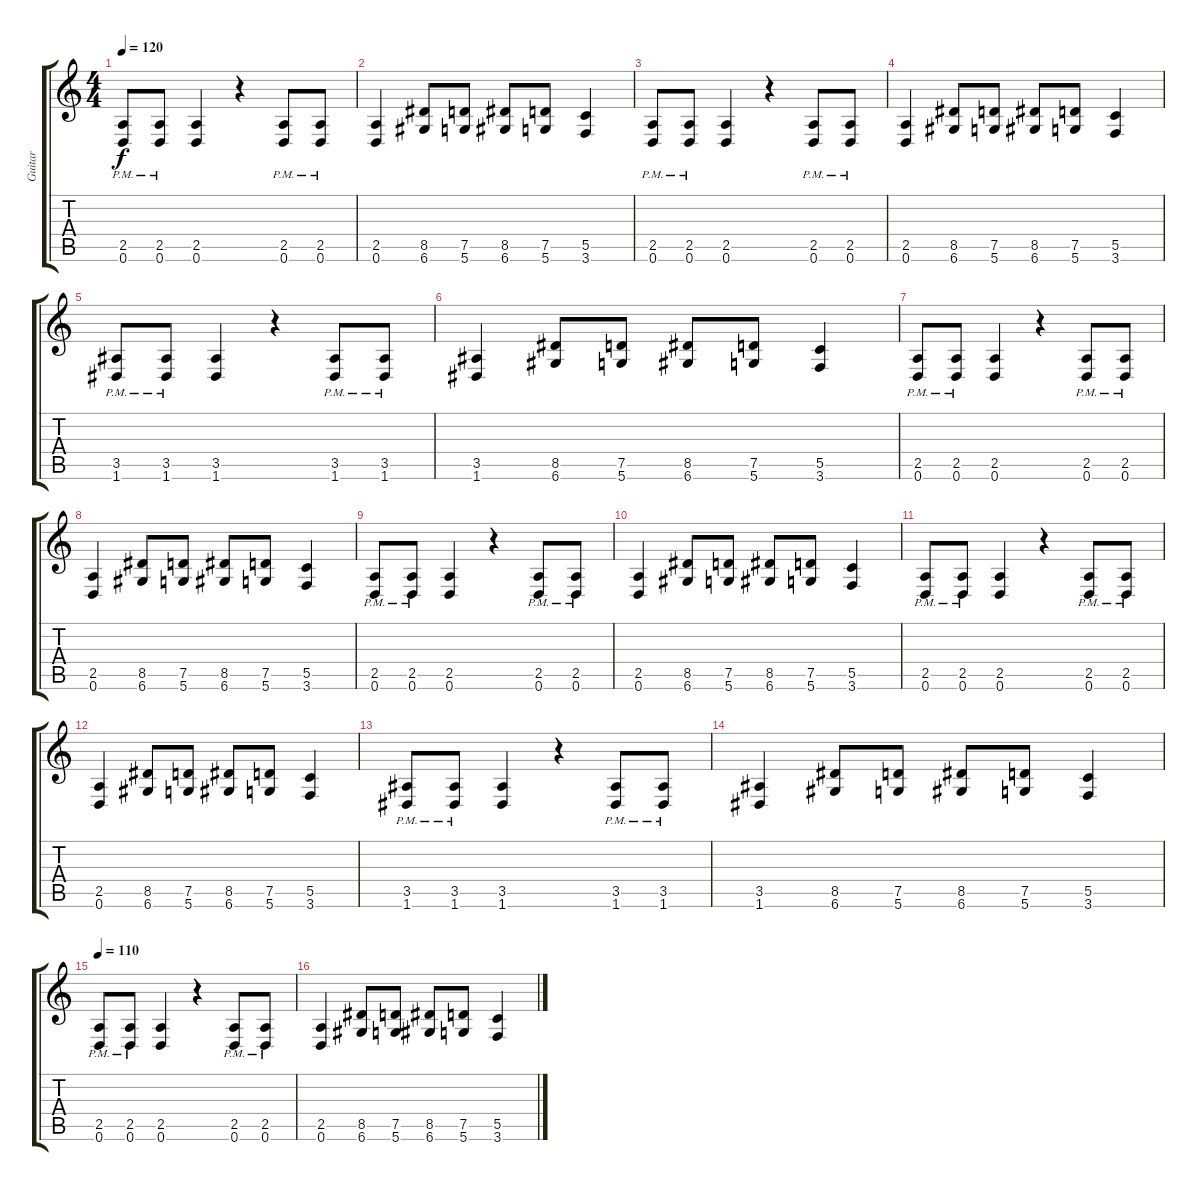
\track ("Guitar" "Guitar") {instrument distortionguitar}
\staff {score tabs}
\tuning (D4 A3 F3 C3 G2 D2) {hide}
\ts (4 4)
\tempo 120
\clef g2
\ks c
(2.5{pm} 0.6{pm}).8{dy f} (2.5{pm} 0.6{pm}).8 (2.5 0.6).4 r.4 (2.5{pm} 0.6{pm}).8 (2.5{pm} 0.6{pm}).8 |
(2.5 0.6).4 (8.5 6.6).8 (7.5 5.6).8 (8.5 6.6).8 (7.5 5.6).8 (5.5 3.6).4 |
(2.5{pm} 0.6{pm}).8 (2.5{pm} 0.6{pm}).8 (2.5 0.6).4 r.4 (2.5{pm} 0.6{pm}).8 (2.5{pm} 0.6{pm}).8 |
(2.5 0.6).4 (8.5 6.6).8 (7.5 5.6).8 (8.5 6.6).8 (7.5 5.6).8 (5.5 3.6).4 |
(3.5{pm} 1.6{pm}).8 (3.5{pm} 1.6{pm}).8 (3.5 1.6).4 r.4 (3.5{pm} 1.6{pm}).8 (3.5{pm} 1.6{pm}).8 |
(3.5 1.6).4 (8.5 6.6).8 (7.5 5.6).8 (8.5 6.6).8 (7.5 5.6).8 (5.5 3.6).4 |
(2.5{pm} 0.6{pm}).8 (2.5{pm} 0.6{pm}).8 (2.5 0.6).4 r.4 (2.5{pm} 0.6{pm}).8 (2.5{pm} 0.6{pm}).8 |
(2.5 0.6).4 (8.5 6.6).8 (7.5 5.6).8 (8.5 6.6).8 (7.5 5.6).8 (5.5 3.6).4 |
(2.5{pm} 0.6{pm}).8 (2.5{pm} 0.6{pm}).8 (2.5 0.6).4 r.4 (2.5{pm} 0.6{pm}).8 (2.5{pm} 0.6{pm}).8 |
(2.5 0.6).4 (8.5 6.6).8 (7.5 5.6).8 (8.5 6.6).8 (7.5 5.6).8 (5.5 3.6).4 |
(2.5{pm} 0.6{pm}).8 (2.5{pm} 0.6{pm}).8 (2.5 0.6).4 r.4 (2.5{pm} 0.6{pm}).8 (2.5{pm} 0.6{pm}).8 |
(2.5 0.6).4 (8.5 6.6).8 (7.5 5.6).8 (8.5 6.6).8 (7.5 5.6).8 (5.5 3.6).4 |
(3.5{pm} 1.6{pm}).8 (3.5{pm} 1.6{pm}).8 (3.5 1.6).4 r.4 (3.5{pm} 1.6{pm}).8 (3.5{pm} 1.6{pm}).8 |
(3.5 1.6).4 (8.5 6.6).8 (7.5 5.6).8 (8.5 6.6).8 (7.5 5.6).8 (5.5 3.6).4 |
\tempo 110
(2.5{pm} 0.6{pm}).8 (2.5{pm} 0.6{pm}).8 (2.5 0.6).4 r.4 (2.5{pm} 0.6{pm}).8 (2.5{pm} 0.6{pm}).8 |
(2.5 0.6).4 (8.5 6.6).8 (7.5 5.6).8 (8.5 6.6).8 (7.5 5.6).8 (5.5 3.6).4
